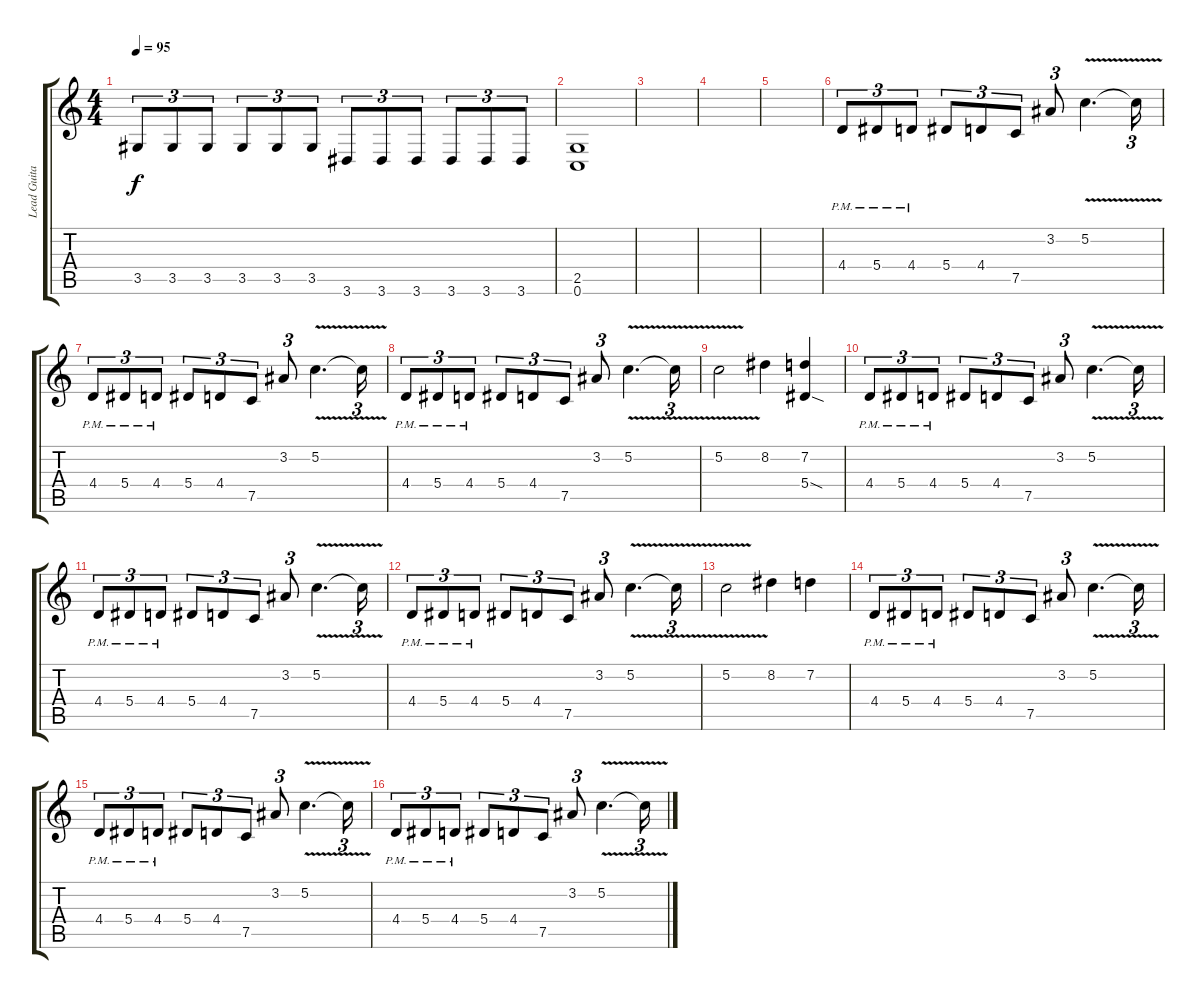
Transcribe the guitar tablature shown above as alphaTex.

\track ("Lead Guitar" "Lead Guita") {instrument distortionguitar}
\staff {score tabs}
\tuning (C4 G3 Eb3 Bb2 F2 C2) {hide}
\ts (4 4)
\tempo 95
\clef g2
\ks c
3.5.8{tu (3 2) dy f} 3.5.8{tu (3 2)} 3.5.8{tu (3 2)} 3.5.8{tu (3 2)} 3.5.8{tu (3 2)} 3.5.8{tu (3 2)} 3.6.8{tu (3 2)} 3.6.8{tu (3 2)} 3.6.8{tu (3 2)} 3.6.8{tu (3 2)} 3.6.8{tu (3 2)} 3.6.8{tu (3 2)} |
(2.5 0.6).1 |
|
|
|
4.4{pm}.8{tu (3 2)} 5.4{pm}.8{tu (3 2)} 4.4{pm}.8{tu (3 2)} 5.4.8{tu (3 2)} 4.4.8{tu (3 2)} 7.5.8{tu (3 2)} 3.2.8{tu (3 2)} 5.2{v}.4{d} 5.2{t}.16{tu (3 2)} |
4.4{pm}.8{tu (3 2)} 5.4{pm}.8{tu (3 2)} 4.4{pm}.8{tu (3 2)} 5.4.8{tu (3 2)} 4.4.8{tu (3 2)} 7.5.8{tu (3 2)} 3.2.8{tu (3 2)} 5.2{v}.4{d} 5.2{t}.16{tu (3 2)} |
4.4{pm}.8{tu (3 2)} 5.4{pm}.8{tu (3 2)} 4.4{pm}.8{tu (3 2)} 5.4.8{tu (3 2)} 4.4.8{tu (3 2)} 7.5.8{tu (3 2)} 3.2.8{tu (3 2)} 5.2{v}.4{d} 5.2{t}.16{tu (3 2)} |
5.2{v}.2 8.2.4 (7.2 5.4{sod}).4 |
4.4{pm}.8{tu (3 2)} 5.4{pm}.8{tu (3 2)} 4.4{pm}.8{tu (3 2)} 5.4.8{tu (3 2)} 4.4.8{tu (3 2)} 7.5.8{tu (3 2)} 3.2.8{tu (3 2)} 5.2{v}.4{d} 5.2{t}.16{tu (3 2)} |
4.4{pm}.8{tu (3 2)} 5.4{pm}.8{tu (3 2)} 4.4{pm}.8{tu (3 2)} 5.4.8{tu (3 2)} 4.4.8{tu (3 2)} 7.5.8{tu (3 2)} 3.2.8{tu (3 2)} 5.2{v}.4{d} 5.2{t}.16{tu (3 2)} |
4.4{pm}.8{tu (3 2)} 5.4{pm}.8{tu (3 2)} 4.4{pm}.8{tu (3 2)} 5.4.8{tu (3 2)} 4.4.8{tu (3 2)} 7.5.8{tu (3 2)} 3.2.8{tu (3 2)} 5.2{v}.4{d} 5.2{t}.16{tu (3 2)} |
5.2{v}.2 8.2.4 7.2.4 |
4.4{pm}.8{tu (3 2)} 5.4{pm}.8{tu (3 2)} 4.4{pm}.8{tu (3 2)} 5.4.8{tu (3 2)} 4.4.8{tu (3 2)} 7.5.8{tu (3 2)} 3.2.8{tu (3 2)} 5.2{v}.4{d} 5.2{t}.16{tu (3 2)} |
4.4{pm}.8{tu (3 2)} 5.4{pm}.8{tu (3 2)} 4.4{pm}.8{tu (3 2)} 5.4.8{tu (3 2)} 4.4.8{tu (3 2)} 7.5.8{tu (3 2)} 3.2.8{tu (3 2)} 5.2{v}.4{d} 5.2{t}.16{tu (3 2)} |
4.4{pm}.8{tu (3 2)} 5.4{pm}.8{tu (3 2)} 4.4{pm}.8{tu (3 2)} 5.4.8{tu (3 2)} 4.4.8{tu (3 2)} 7.5.8{tu (3 2)} 3.2.8{tu (3 2)} 5.2{v}.4{d} 5.2{t}.16{tu (3 2)}
